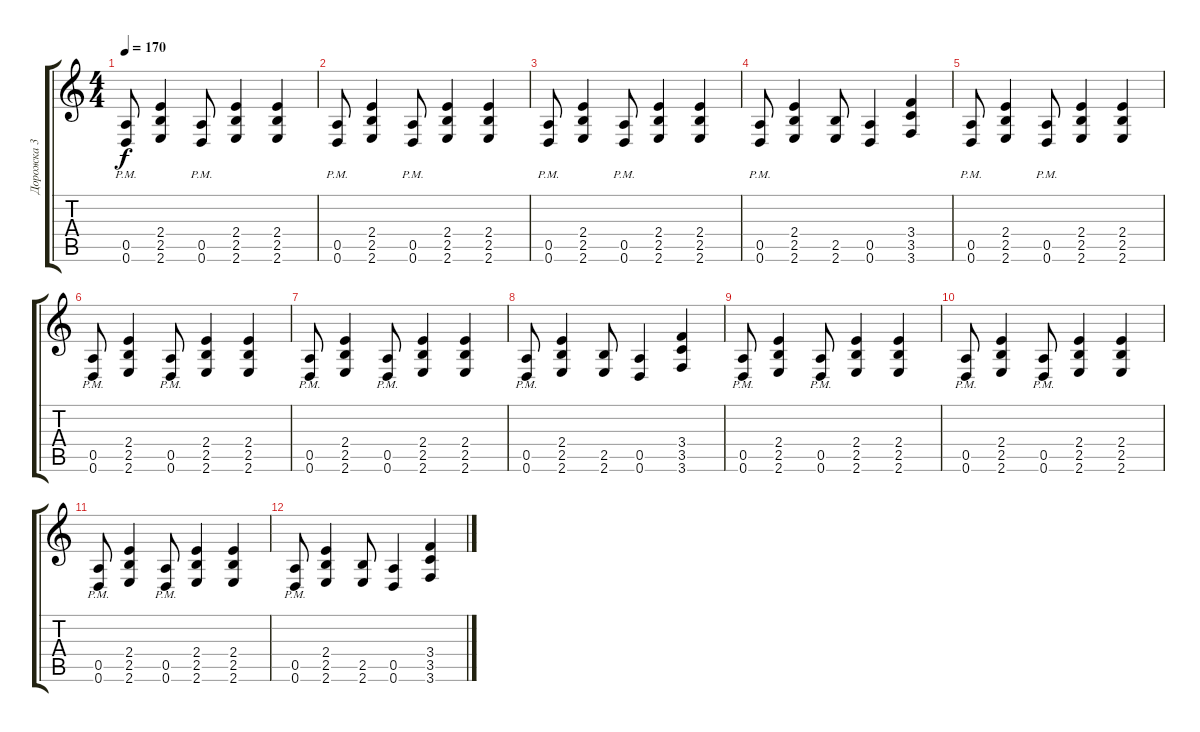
\track ("Дорожка 3" "Дорожка 3") {instrument overdrivenguitar}
\staff {score tabs}
\tuning (E4 B3 G3 D3 A2 D2) {hide}
\ts (4 4)
\tempo 170
\clef g2
\ks c
(0.5{pm} 0.6{pm}).8{dy f} (2.4 2.5 2.6).4 (0.5{pm} 0.6{pm}).8 (2.4 2.5 2.6).4 (2.4 2.5 2.6).4 |
(0.5{pm} 0.6{pm}).8 (2.4 2.5 2.6).4 (0.5{pm} 0.6{pm}).8 (2.4 2.5 2.6).4 (2.4 2.5 2.6).4 |
(0.5{pm} 0.6{pm}).8 (2.4 2.5 2.6).4 (0.5{pm} 0.6{pm}).8 (2.4 2.5 2.6).4 (2.4 2.5 2.6).4 |
(0.5{pm} 0.6{pm}).8 (2.4 2.5 2.6).4 (2.5 2.6).8 (0.5 0.6).4 (3.4 3.5 3.6).4 |
(0.5{pm} 0.6{pm}).8 (2.4 2.5 2.6).4 (0.5{pm} 0.6{pm}).8 (2.4 2.5 2.6).4 (2.4 2.5 2.6).4 |
(0.5{pm} 0.6{pm}).8 (2.4 2.5 2.6).4 (0.5{pm} 0.6{pm}).8 (2.4 2.5 2.6).4 (2.4 2.5 2.6).4 |
(0.5{pm} 0.6{pm}).8 (2.4 2.5 2.6).4 (0.5{pm} 0.6{pm}).8 (2.4 2.5 2.6).4 (2.4 2.5 2.6).4 |
(0.5{pm} 0.6{pm}).8 (2.4 2.5 2.6).4 (2.5 2.6).8 (0.5 0.6).4 (3.4 3.5 3.6).4 |
(0.5{pm} 0.6{pm}).8 (2.4 2.5 2.6).4 (0.5{pm} 0.6{pm}).8 (2.4 2.5 2.6).4 (2.4 2.5 2.6).4 |
(0.5{pm} 0.6{pm}).8 (2.4 2.5 2.6).4 (0.5{pm} 0.6{pm}).8 (2.4 2.5 2.6).4 (2.4 2.5 2.6).4 |
(0.5{pm} 0.6{pm}).8 (2.4 2.5 2.6).4 (0.5{pm} 0.6{pm}).8 (2.4 2.5 2.6).4 (2.4 2.5 2.6).4 |
(0.5{pm} 0.6{pm}).8 (2.4 2.5 2.6).4 (2.5 2.6).8 (0.5 0.6).4 (3.4 3.5 3.6).4
